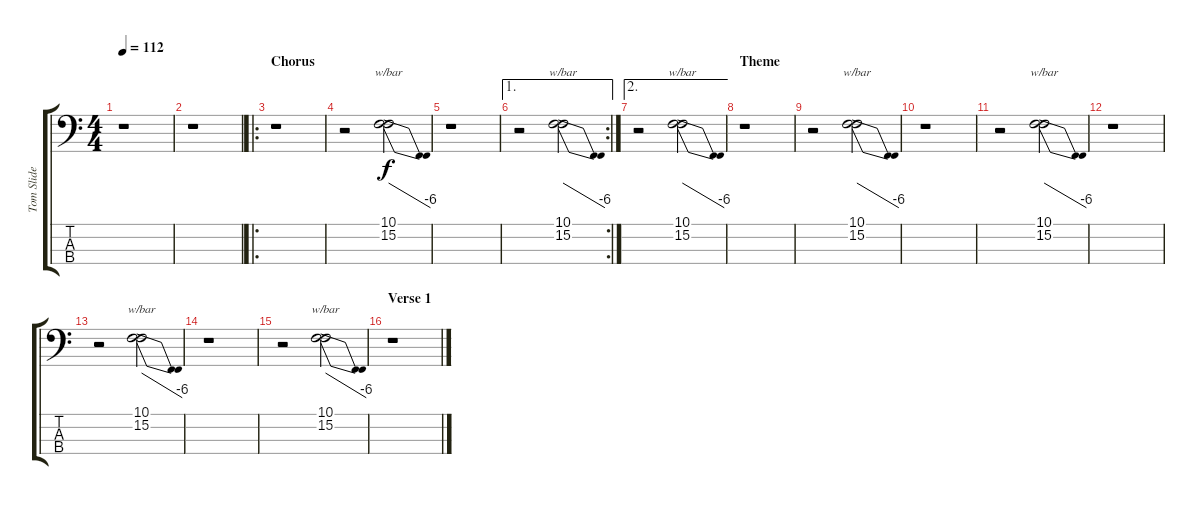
\track ("Tom Slide" "Tom Slide") {instrument synthdrum}
\staff {score tabs}
\tuning (G2 D2 A1 E1) {hide}
\ts (4 4)
\tempo 112
\clef f4
\ks c
r.1{dy f instrument synthdrum} |
r.1 |
\ro
\section ("" "Chorus")
r.1 |
r.2 (10.1 15.2).2{tbe (dive default 0 0 60 -24)} |
r.1 |
\ae 1
\rc 2
r.2 (10.1 15.2).2{tbe (dive default 0 0 60 -24)} |
\ae 2
r.2 (10.1 15.2).2{tbe (dive default 0 0 60 -24)} |
\section ("" "Theme")
r.1 |
r.2 (10.1 15.2).2{tbe (dive default 0 0 60 -24)} |
r.1 |
r.2 (10.1 15.2).2{tbe (dive default 0 0 60 -24)} |
r.1 |
r.2 (10.1 15.2).2{tbe (dive default 0 0 60 -24)} |
r.1 |
r.2 (10.1 15.2).2{tbe (dive default 0 0 60 -24)} |
\section ("" "Verse 1")
r.1
